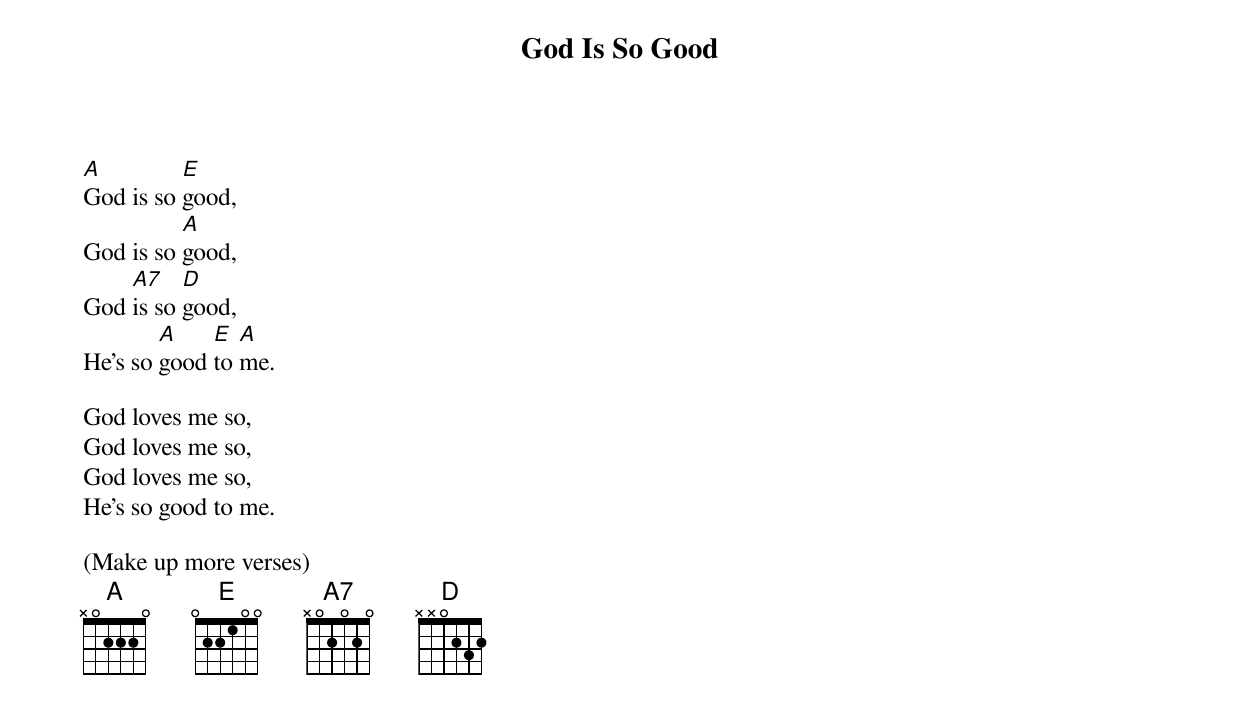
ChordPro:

{title: God Is So Good}


[A]God is so [E]good,
God is so [A]good,
God [A7]is so [D]good,
He's so [A]good [E]to [A]me.

God loves me so,
God loves me so,
God loves me so,
He's so good to me.

(Make up more verses)
